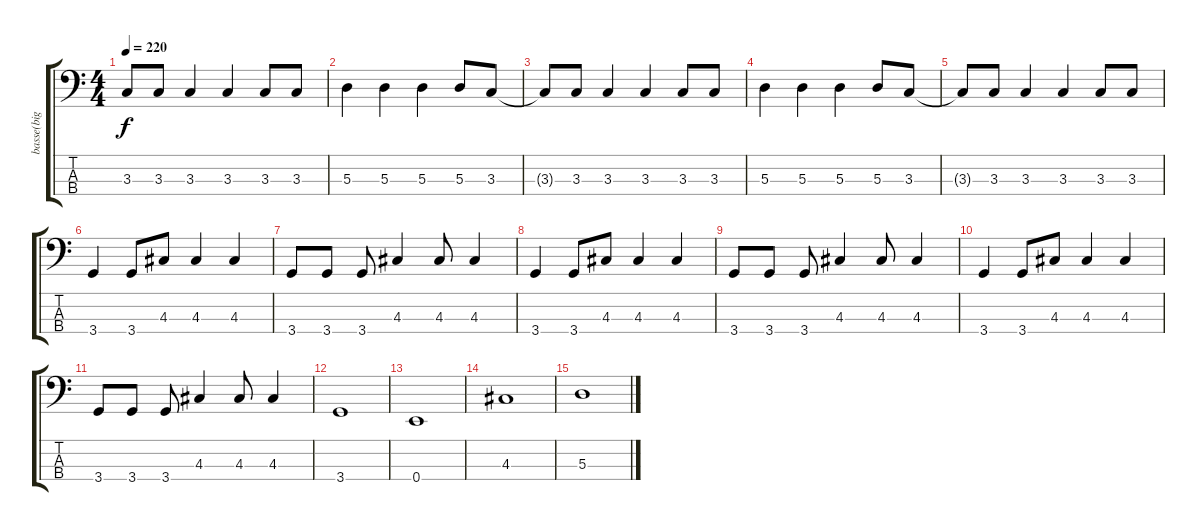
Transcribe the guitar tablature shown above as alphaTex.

\track ("basse(big jay)" "basse(big ") {instrument electricbasspick}
\staff {score tabs}
\tuning (G2 D2 A1 E1) {hide}
\ts (4 4)
\tempo 220
\clef f4
\ks c
3.3{t}.8{dy f} 3.3.8 3.3.4 3.3.4 3.3.8 3.3.8 |
5.3.4 5.3.4 5.3.4 5.3.8 3.3.8 |
3.3{t}.8 3.3.8 3.3.4 3.3.4 3.3.8 3.3.8 |
5.3.4 5.3.4 5.3.4 5.3.8 3.3.8 |
3.3{t}.8 3.3.8 3.3.4 3.3.4 3.3.8 3.3.8 |
3.4.4 3.4.8 4.3.8 4.3.4 4.3.4 |
3.4.8 3.4.8 3.4.8 4.3.4 4.3.8 4.3.4 |
3.4.4 3.4.8 4.3.8 4.3.4 4.3.4 |
3.4.8 3.4.8 3.4.8 4.3.4 4.3.8 4.3.4 |
3.4.4 3.4.8 4.3.8 4.3.4 4.3.4 |
3.4.8 3.4.8 3.4.8 4.3.4 4.3.8 4.3.4 |
3.4.1 |
0.4.1 |
4.3.1 |
5.3.1
